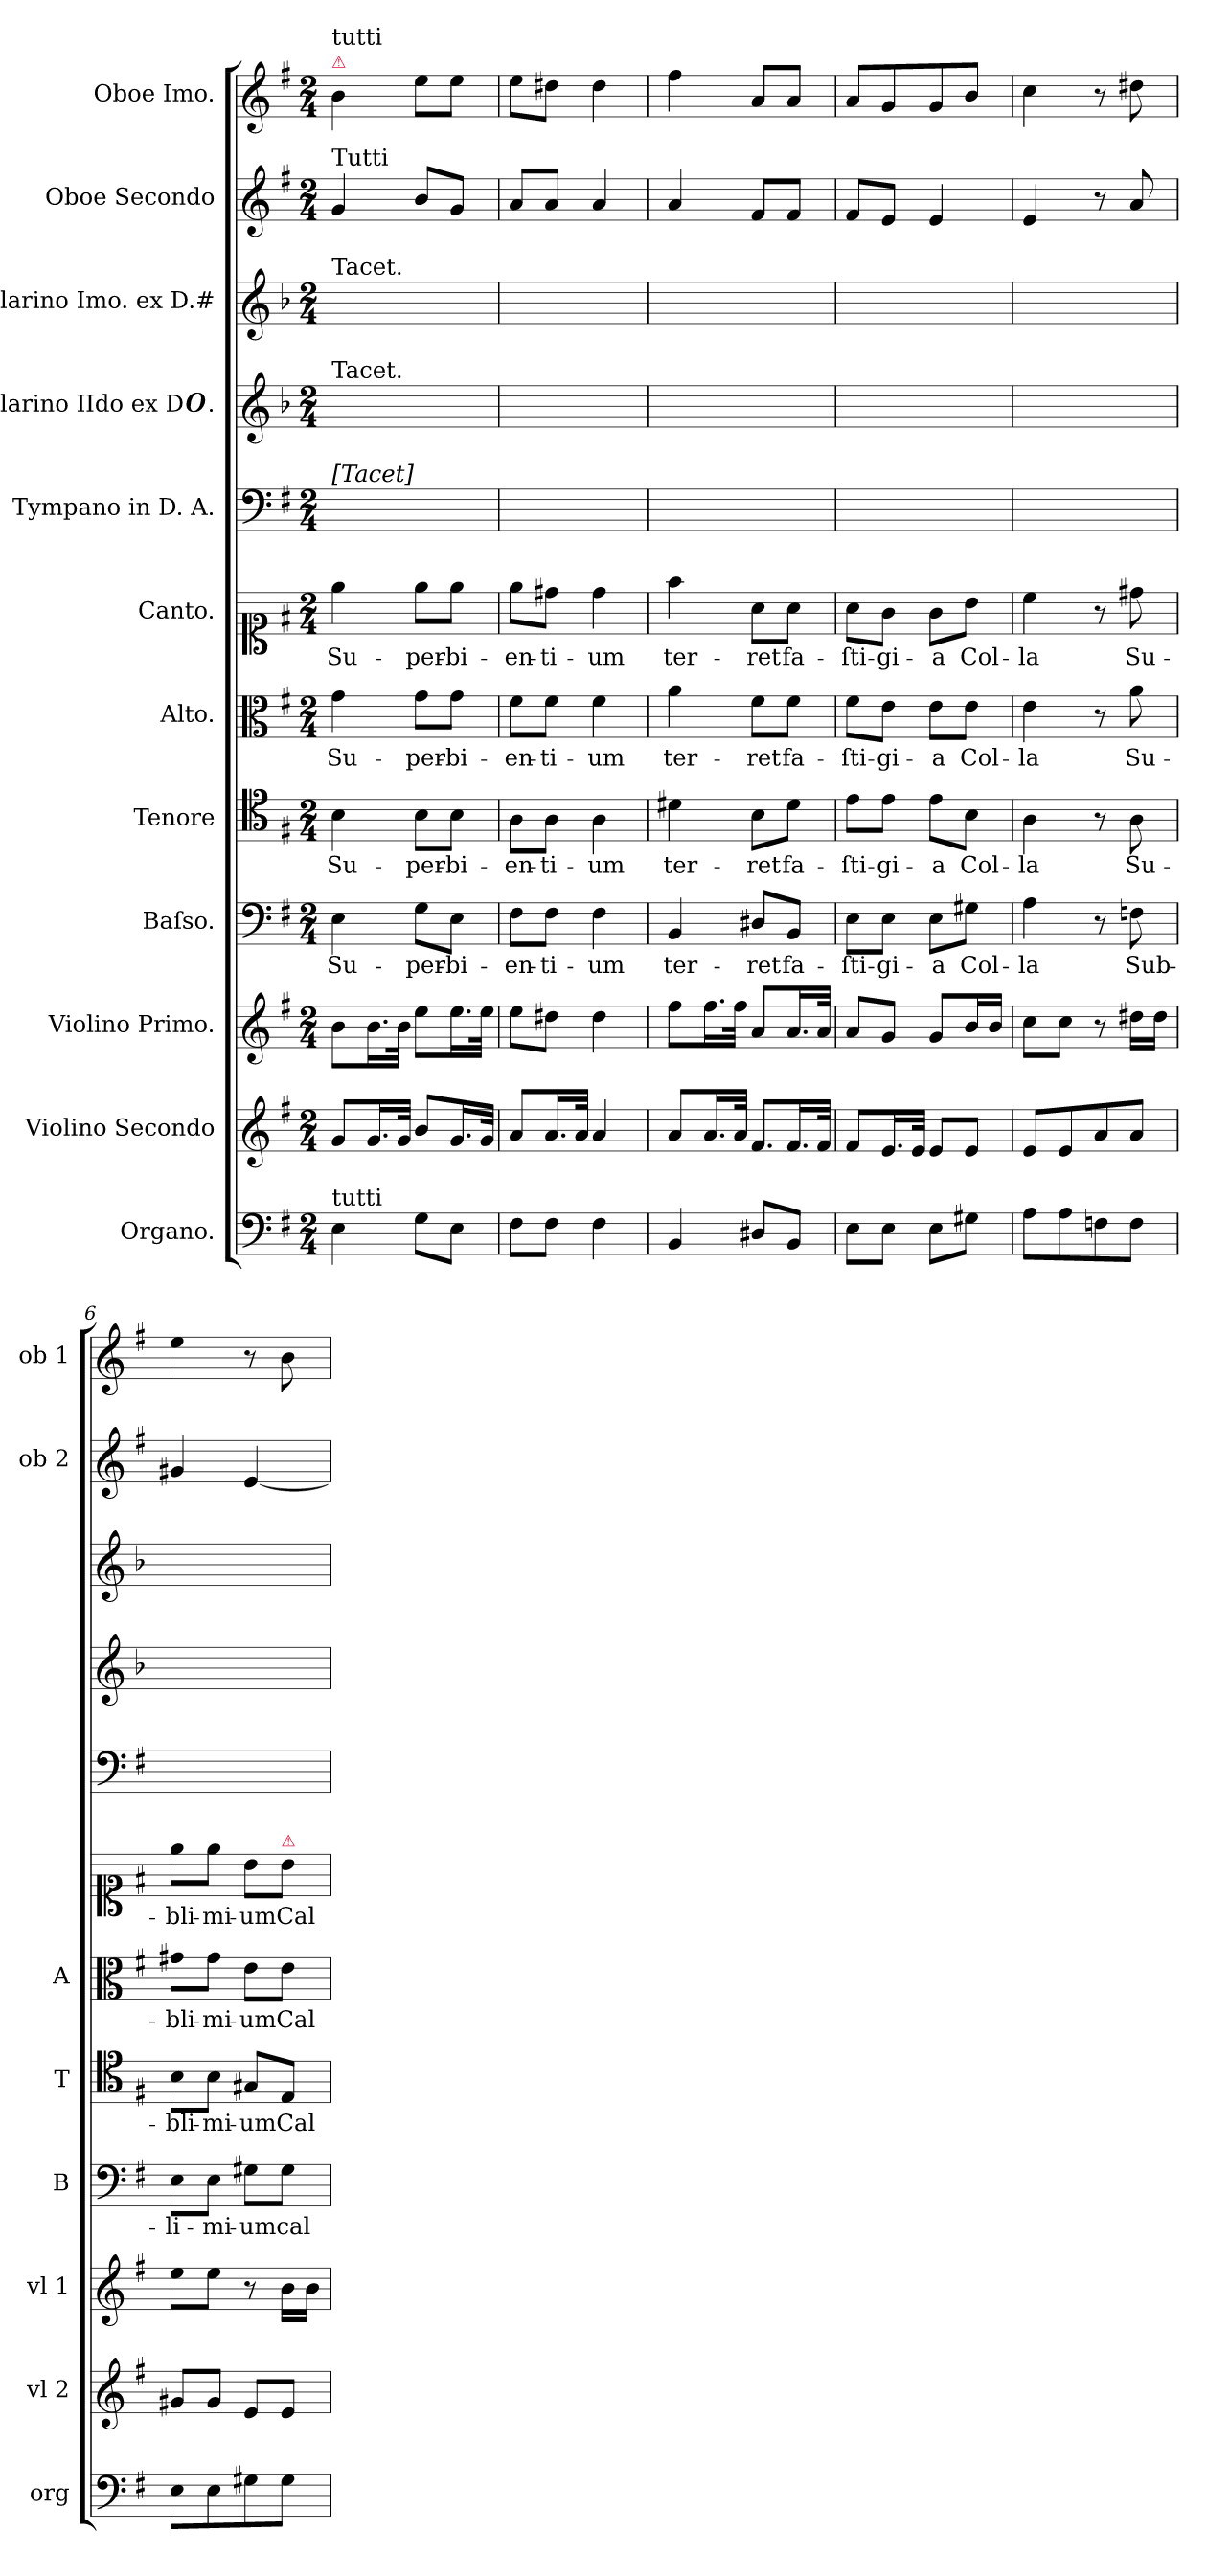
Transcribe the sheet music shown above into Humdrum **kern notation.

**kern	**kern	**kern	**kern	**text	**kern	**text	**kern	**text	**kern	**text	**kern	**kern	**kern	**kern	**kern
*part12	*part11	*part10	*part9	*part9	*part8	*part8	*part7	*part7	*part6	*part6	*part5	*part4	*part3	*part2	*part1
*staff12	*staff11	*staff10	*staff9	*staff9	*staff8	*staff8	*staff7	*staff7	*staff6	*staff6	*staff5	*staff4	*staff3	*staff2	*staff1
*I"Organo.	*I"Violino Secondo	*I"Violino Primo.	*I"Baſso.	*	*I"Tenore	*	*I"Alto.	*	*I"Canto.	*	*I"Tympano in D. A.	*I"Clarino IIdo ex D#.	*I"Clarino Imo. ex D.#	*I"Oboe Secondo	*I"Oboe Imo.
*I'org	*I'vl 2	*I'vl 1	*I'B	*	*I'T	*	*I'A	*	*	*	*	*	*	*I'ob 2	*I'ob 1
*clefF4	*clefG2	*clefG2	*clefF4	*	*clefC4	*	*clefC3	*	*clefC1	*	*clefF4	*clefG2	*clefG2	*clefG2	*clefG2
*	*	*	*	*	*	*	*	*	*	*	*	*ITrd-1c-2	*ITrd-1c-2	*	*
*k[f#]	*k[f#]	*k[f#]	*k[f#]	*	*k[f#]	*	*k[f#]	*	*k[f#]	*	*k[f#]	*k[f#]	*k[f#]	*k[f#]	*k[f#]
*G:	*G:	*G:	*G:	*	*G:	*	*G:	*	*G:	*	*G:	*G:	*G:	*G:	*G:
*M2/4	*M2/4	*M2/4	*M2/4	*	*M2/4	*	*M2/4	*	*M2/4	*	*M2/4	*M2/4	*M2/4	*M2/4	*M2/4
=1	=1	=1	=1	=1	=1	=1	=1	=1	=1	=1	=1	=1	=1	=1	=1
!	!	!	!	!	!	!	!	!	!	!	!	!	!	!	!LO:TX:a:color=crimson:t=⚠
!	!	!	!	!	!	!	!	!	!	!	!	!	!	!	!LO:TX:a:t=tutti
!	!	!	!	!	!	!	!	!	!	!	!	!	!	!LO:TX:a:t=Tutti	!
!	!	!	!	!	!	!	!	!	!	!	!	!	!LO:TX:a:t=Tacet.	!	!
!	!	!	!	!	!	!	!	!	!	!	!	!LO:TX:a:t=Tacet.	!	!	!
!	!	!	!	!	!	!	!	!	!	!	!LO:TX:a:t=[Tacet]	!	!	!	!
!LO:TX:a:t=tutti	!	!	!	!	!	!	!	!	!	!	!	!	!	!	!
4E\	8g/L	8b\L	4E\	Su-	4B\	Su-	4g\	Su-	4ee\	Su-	2ryy	2ryy	2ryy	4g/	4b\
.	16.g/L	16.b\L	.	.	.	.	.	.	.	.	.	.	.	.	.
.	32g/JJk	32b\JJk	.	.	.	.	.	.	.	.	.	.	.	.	.
8G\L	8b/L	8ee\L	8G\L	-per-	8B\L	-per-	8g\L	-per-	8ee\L	-per-	.	.	.	8b/L	8ee\L
8E\J	16.g/L	16.ee\L	8E\J	-bi-	8B\J	-bi-	8g\J	-bi-	8ee\J	-bi-	.	.	.	8g/J	8ee\J
.	32g/JJk	32ee\JJk	.	.	.	.	.	.	.	.	.	.	.	.	.
=2	=2	=2	=2	=2	=2	=2	=2	=2	=2	=2	=2	=2	=2	=2	=2
8F#\L	8a/L	8ee\L	8F#\L	-en-	8A\L	-en-	8f#\L	-en-	8ee\L	-en-	2ryy	2ryy	2ryy	8a/L	8ee\L
8F#\J	16.a/L	8dd#X\J	8F#\J	-ti-	8A\J	-ti-	8f#\J	-ti-	8dd#X\J	-ti-	.	.	.	8a/J	8dd#X\J
.	32a/JJk	.	.	.	.	.	.	.	.	.	.	.	.	.	.
4F#\	4a/	4dd#\	4F#\	-um	4A\	-um	4f#\	-um	4dd#\	-um	.	.	.	4a/	4dd#\
=3	=3	=3	=3	=3	=3	=3	=3	=3	=3	=3	=3	=3	=3	=3	=3
4BB/	8a/L	8ff#\L	4BB/	ter-	4d#X\	ter-	4a\	ter-	4ff#\	ter-	2ryy	2ryy	2ryy	4a/	4ff#\
.	16.a/L	16.ff#\L	.	.	.	.	.	.	.	.	.	.	.	.	.
.	32a/JJk	32ff#\JJk	.	.	.	.	.	.	.	.	.	.	.	.	.
!	!LO:N:vis=8.	!	!	!	!	!	!	!	!	!	!	!	!	!	!
8D#X/L	8f#/L	8a/L	8D#X/L	-ret	8B\L	-ret	8f#\L	-ret	8a\L	-ret	.	.	.	8f#/L	8a/L
8BB/J	16.f#/L	16.a/L	8BB/J	fa-	8d#\J	fa-	8f#\J	fa-	8a\J	fa-	.	.	.	8f#/J	8a/J
.	32f#/JJk	32a/JJk	.	.	.	.	.	.	.	.	.	.	.	.	.
=4	=4	=4	=4	=4	=4	=4	=4	=4	=4	=4	=4	=4	=4	=4	=4
8E\L	8f#/L	8a/L	8E\L	-ſti-	8e\L	-ſti-	8f#\L	-ſti-	8a\L	-ſti-	2ryy	2ryy	2ryy	8f#/L	8a/L
8E\J	16.e/L	8g/J	8E\J	-gi-	8e\J	-gi-	8e\J	-gi-	8g\J	-gi-	.	.	.	8e/J	8g/
.	32e/JJk	.	.	.	.	.	.	.	.	.	.	.	.	.	.
8E\L	8e/L	8g/L	8E\L	-a	8e\L	-a	8e\L	-a	8g\L	-a	.	.	.	4e/	8g/
8G#X\J	8e/J	16b/L	8G#X\J	Col-	8B\J	Col-	8e\J	Col-	8b\J	Col-	.	.	.	.	8b/J
.	.	16b/JJ	.	.	.	.	.	.	.	.	.	.	.	.	.
=5	=5	=5	=5	=5	=5	=5	=5	=5	=5	=5	=5	=5	=5	=5	=5
8A\L	8e/L	8cc\L	4A\	-la	4A\	-la	4e\	-la	4cc\	-la	2ryy	2ryy	2ryy	4e/	4cc\
8A\	8e/	8cc\J	.	.	.	.	.	.	.	.	.	.	.	.	.
8Fn\	8a/	8r	8r	.	8r	.	8r	.	8r	.	.	.	.	8r	8r
8F\J	8a/J	16dd#X\LL	8Fn\	Sub-	8A\	Su-	8a\	Su-	8dd#X\	Su-	.	.	.	8a/	8dd#X\
.	.	16dd#\JJ	.	.	.	.	.	.	.	.	.	.	.	.	.
=6	=6	=6	=6	=6	=6	=6	=6	=6	=6	=6	=6	=6	=6	=6	=6
8E\L	8g#X/L	8ee\L	8E\L	-li-	8B\L	-bli-	8g#X\L	-bli-	8ee\L	-bli-	2ryy	2ryy	2ryy	4g#X/	4ee\
8E\	8g#/J	8ee\J	8E\J	-mi-	8B\J	-mi-	8g#\J	-mi-	8ee\J	-mi-	.	.	.	.	.
8G#X\	8e/L	8r	8G#X\L	-um	8G#X/L	-um	8e\L	-um	8b\L	-um	.	.	.	[4e/	8r
!	!	!	!	!	!	!	!	!	!LO:TX:a:color=crimson:t=⚠	!	!	!	!	!	!
8G#\J	8e/J	16b\LL	8G#\J	cal-	8E/J	Cal-	8e\J	Cal-	8b\J	Cal-	.	.	.	.	8b\
.	.	16b\JJ	.	.	.	.	.	.	.	.	.	.	.	.	.
=	=	=	=	=	=	=	=	=	=	=	=	=	=	=	=
*-	*-	*-	*-	*-	*-	*-	*-	*-	*-	*-	*-	*-	*-	*-	*-
